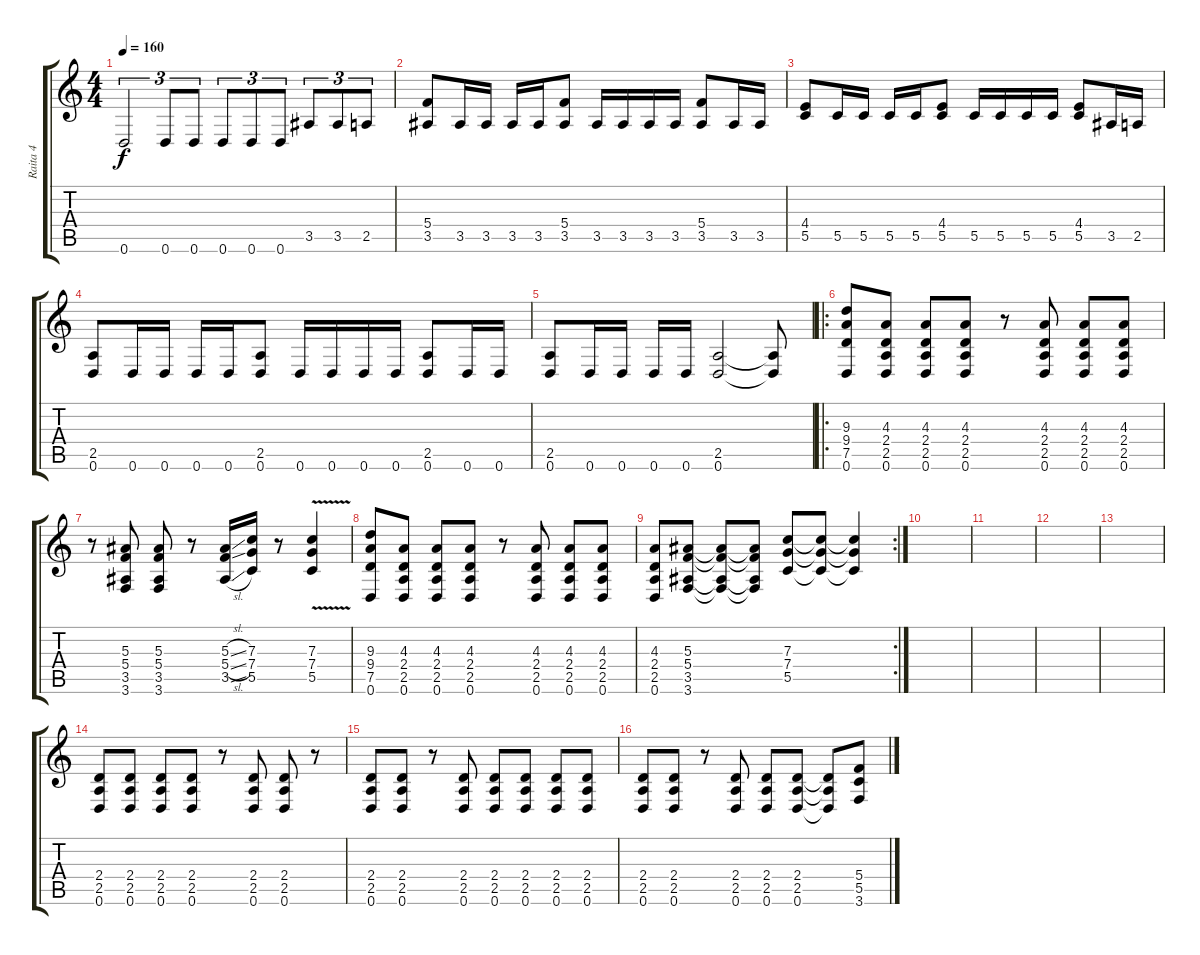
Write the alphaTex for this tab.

\track ("Raita 4" "Raita 4") {instrument overdrivenguitar}
\staff {score tabs}
\tuning (D4 A3 F3 C3 G2 D2) {hide}
\ts (4 4)
\tempo 160
\clef g2
\ks c
0.6.2{tu (3 2) dy f} 0.6.8{tu (3 2)} 0.6.8{tu (3 2)} 0.6.8{tu (3 2)} 0.6.8{tu (3 2)} 0.6.8{tu (3 2)} 3.5.8{tu (3 2)} 3.5.8{tu (3 2)} 2.5.8{tu (3 2)} |
(5.4 3.5).8 3.5.16 3.5.16 3.5.16 3.5.16 (5.4 3.5).8 3.5.16 3.5.16 3.5.16 3.5.16 (5.4 3.5).8 3.5.16 3.5.16 |
(4.4 5.5).8 5.5.16 5.5.16 5.5.16 5.5.16 (4.4 5.5).8 5.5.16 5.5.16 5.5.16 5.5.16 (4.4 5.5).8 3.5.16 2.5.16 |
(2.5 0.6).8 0.6.16 0.6.16 0.6.16 0.6.16 (2.5 0.6).8 0.6.16 0.6.16 0.6.16 0.6.16 (2.5 0.6).8 0.6.16 0.6.16 |
(2.5 0.6).8 0.6.16 0.6.16 0.6.16 0.6.16 (2.5 0.6).2 (2.5{t} 0.6{t}).8 |
\ro
(9.3 9.4 7.5 0.6).8 (4.3 2.4 2.5 0.6).8 (4.3 2.4 2.5 0.6).8 (4.3 2.4 2.5 0.6).8 r.8 (4.3 2.4 2.5 0.6).8 (4.3 2.4 2.5 0.6).8 (4.3 2.4 2.5 0.6).8 |
r.8 (5.3 5.4 3.5 3.6).8 (5.3 5.4 3.5 3.6).8 r.8 (5.3{sl} 5.4{sl} 3.5{sl}).16 (7.3 7.4 5.5).16 r.8 (7.3{v} 7.4{v} 5.5{v}).4 |
(9.3 9.4 7.5 0.6).8 (4.3 2.4 2.5 0.6).8 (4.3 2.4 2.5 0.6).8 (4.3 2.4 2.5 0.6).8 r.8 (4.3 2.4 2.5 0.6).8 (4.3 2.4 2.5 0.6).8 (4.3 2.4 2.5 0.6).8 |
\rc 2
(4.3 2.4 2.5 0.6).8 (5.3 5.4 3.5 3.6).8 (5.3{t} 5.4{t} 3.5{t} 3.6{t}).8 (5.3{t} 5.4{t} 3.5{t} 3.6{t}).8 (7.3 7.4 5.5).8 (7.3{t} 7.4{t} 5.5{t}).8 (7.3{t} 7.4{t} 5.5{t}).4 |
|
|
|
|
(2.4 2.5 0.6).8 (2.4 2.5 0.6).8 (2.4 2.5 0.6).8 (2.4 2.5 0.6).8 r.8 (2.4 2.5 0.6).8 (2.4 2.5 0.6).8 r.8 |
(2.4 2.5 0.6).8 (2.4 2.5 0.6).8 r.8 (2.4 2.5 0.6).8 (2.4 2.5 0.6).8 (2.4 2.5 0.6).8 (2.4 2.5 0.6).8 (2.4 2.5 0.6).8 |
(2.4 2.5 0.6).8 (2.4 2.5 0.6).8 r.8 (2.4 2.5 0.6).8 (2.4 2.5 0.6).8 (2.4 2.5 0.6).8 (2.4{t} 2.5{t} 0.6{t}).8 (5.4 5.5 3.6).8
